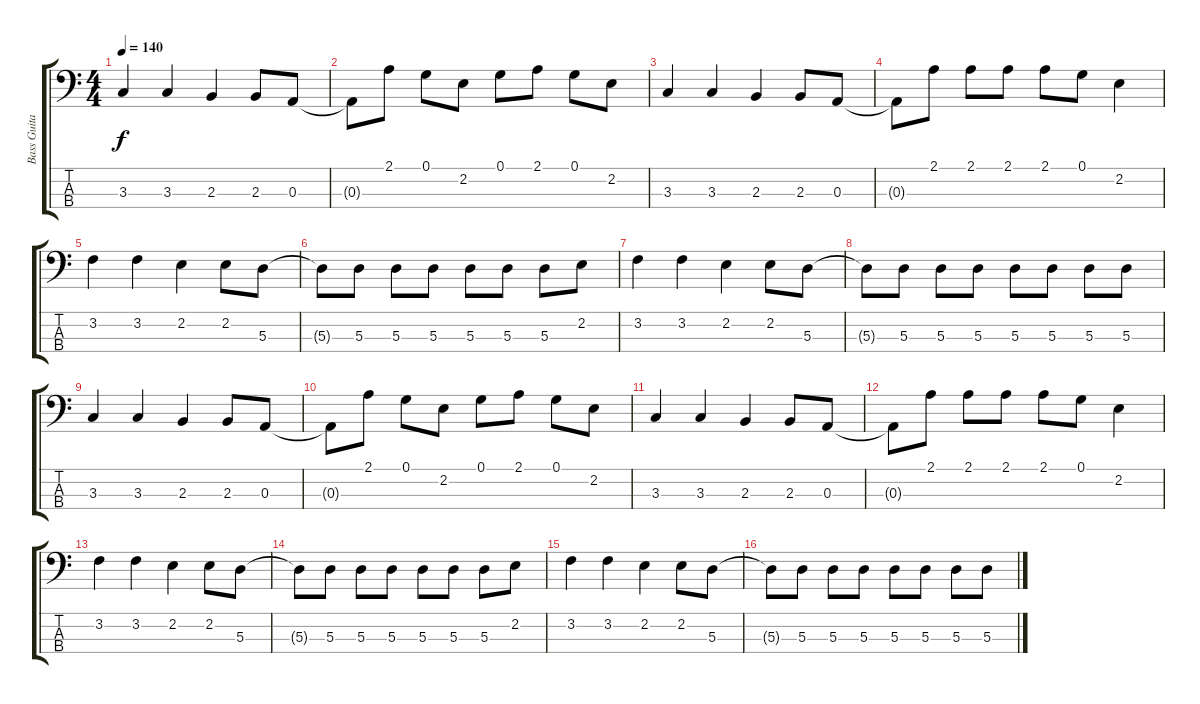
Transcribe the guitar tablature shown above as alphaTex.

\track ("Bass Guitar" "Bass Guita") {instrument electricbasspick}
\staff {score tabs}
\tuning (G2 D2 A1 E1) {hide}
\ts (4 4)
\tempo 140
\clef f4
\ks c
3.3.4{dy f} 3.3.4 2.3.4 2.3.8 0.3.8 |
0.3{t}.8 2.1.8 0.1.8 2.2.8 0.1.8 2.1.8 0.1.8 2.2.8 |
3.3.4 3.3.4 2.3.4 2.3.8 0.3.8 |
0.3{t}.8 2.1.8 2.1.8 2.1.8 2.1.8 0.1.8 2.2.4 |
3.2.4 3.2.4 2.2.4 2.2.8 5.3.8 |
5.3{t}.8 5.3.8 5.3.8 5.3.8 5.3.8 5.3.8 5.3.8 2.2.8 |
3.2.4 3.2.4 2.2.4 2.2.8 5.3.8 |
5.3{t}.8 5.3.8 5.3.8 5.3.8 5.3.8 5.3.8 5.3.8 5.3.8 |
3.3.4 3.3.4 2.3.4 2.3.8 0.3.8 |
0.3{t}.8 2.1.8 0.1.8 2.2.8 0.1.8 2.1.8 0.1.8 2.2.8 |
3.3.4 3.3.4 2.3.4 2.3.8 0.3.8 |
0.3{t}.8 2.1.8 2.1.8 2.1.8 2.1.8 0.1.8 2.2.4 |
3.2.4 3.2.4 2.2.4 2.2.8 5.3.8 |
5.3{t}.8 5.3.8 5.3.8 5.3.8 5.3.8 5.3.8 5.3.8 2.2.8 |
3.2.4 3.2.4 2.2.4 2.2.8 5.3.8 |
5.3{t}.8 5.3.8 5.3.8 5.3.8 5.3.8 5.3.8 5.3.8 5.3.8
